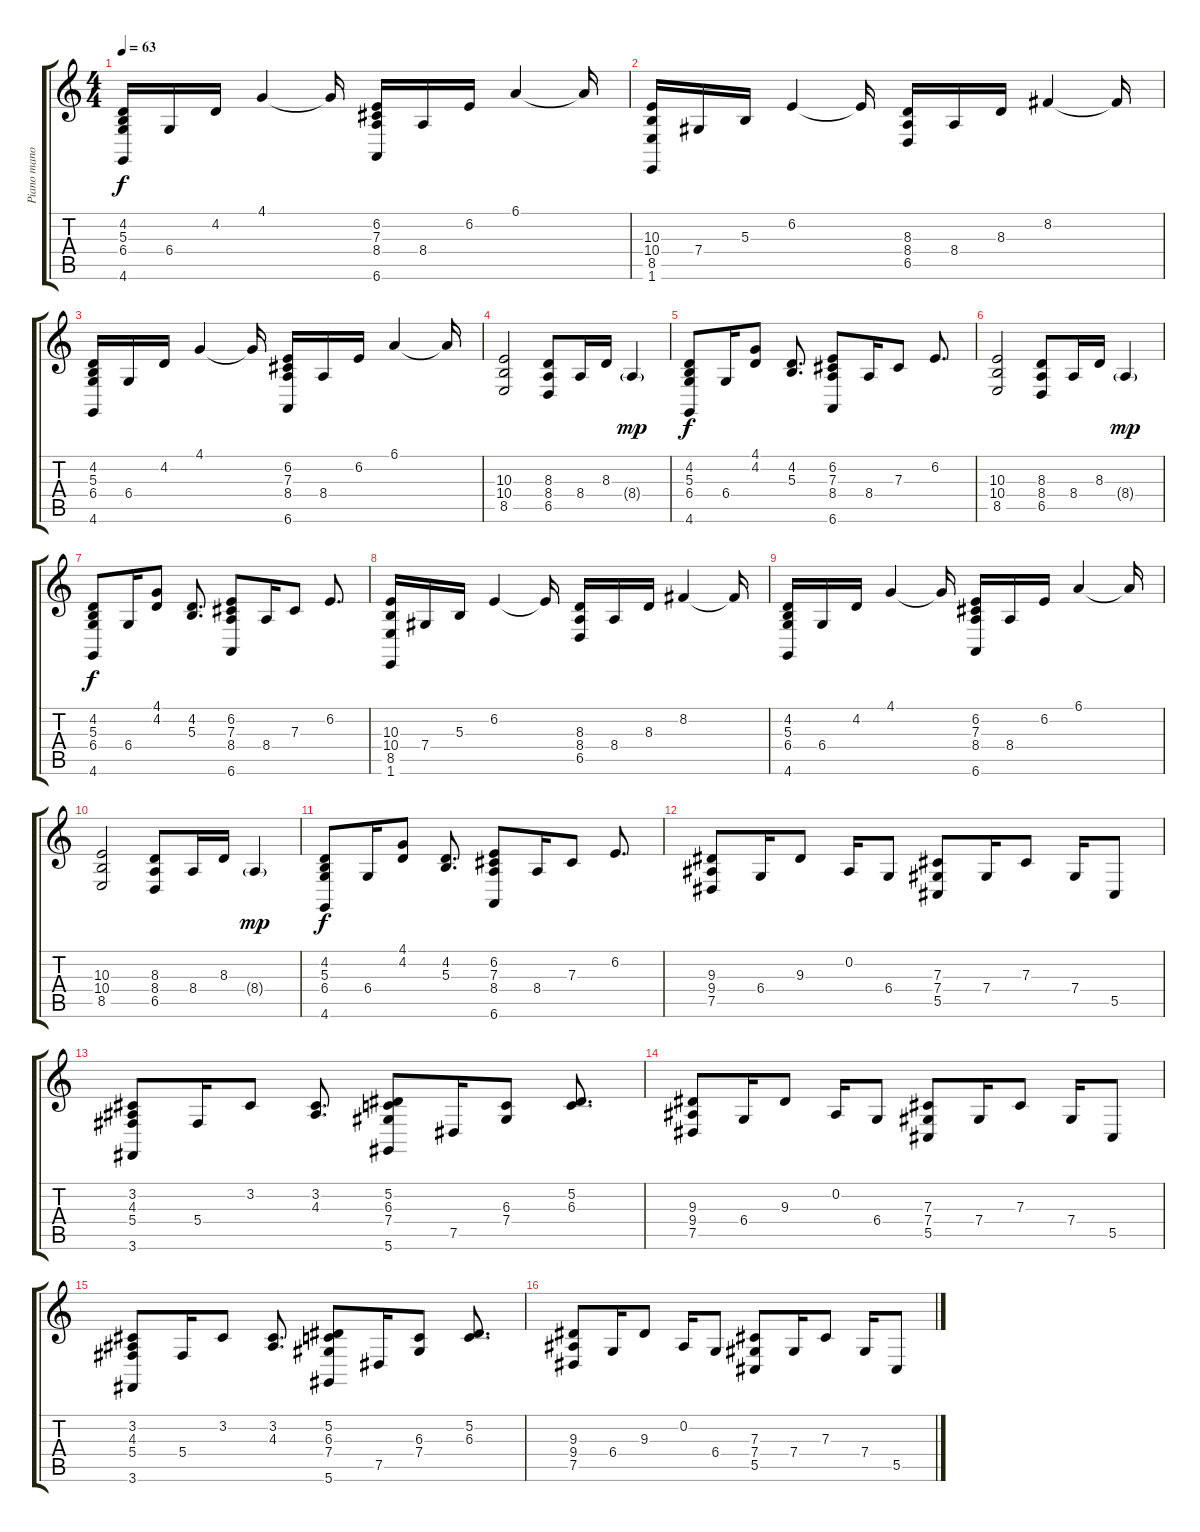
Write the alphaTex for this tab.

\track ("Piano mano izq." "Piano mano") {instrument brightacousticpiano}
\staff {score tabs}
\tuning (Eb4 Bb3 Gb3 Db3 Ab2 Eb2) {hide}
\ts (4 4)
\tempo 63
\clef g2
\ks c
(4.2 5.3 6.4 4.6).16{dy f} 6.4.16 4.2.16 4.1.4 4.1{t}.16 (6.2 7.3 8.4 6.6).16 8.4.16 6.2.16 6.1.4 6.1{t}.16 |
(10.3 10.4 8.5 1.6).16 7.4.16 5.3.16 6.2.4 6.2{t}.16 (8.3 8.4 6.5).16 8.4.16 8.3.16 8.2.4 8.2{t}.16 |
(4.2 5.3 6.4 4.6).16 6.4.16 4.2.16 4.1.4 4.1{t}.16 (6.2 7.3 8.4 6.6).16 8.4.16 6.2.16 6.1.4 6.1{t}.16 |
(10.3 10.4 8.5).2 (8.3 8.4 6.5).8 8.4.16 8.3.16 8.4{g}.4{dy mp} |
(4.2 5.3 6.4 4.6).8{dy f} 6.4.16 (4.1 4.2).8 (4.2 5.3).8{d} (6.2 7.3 8.4 6.6).8 8.4.16 7.3.8 6.2.8{d} |
(10.3 10.4 8.5).2 (8.3 8.4 6.5).8 8.4.16 8.3.16 8.4{g}.4{dy mp} |
(4.2 5.3 6.4 4.6).8{dy f} 6.4.16 (4.1 4.2).8 (4.2 5.3).8{d} (6.2 7.3 8.4 6.6).8 8.4.16 7.3.8 6.2.8{d} |
(10.3 10.4 8.5 1.6).16 7.4.16 5.3.16 6.2.4 6.2{t}.16 (8.3 8.4 6.5).16 8.4.16 8.3.16 8.2.4 8.2{t}.16 |
(4.2 5.3 6.4 4.6).16 6.4.16 4.2.16 4.1.4 4.1{t}.16 (6.2 7.3 8.4 6.6).16 8.4.16 6.2.16 6.1.4 6.1{t}.16 |
(10.3 10.4 8.5).2 (8.3 8.4 6.5).8 8.4.16 8.3.16 8.4{g}.4{dy mp} |
(4.2 5.3 6.4 4.6).8{dy f} 6.4.16 (4.1 4.2).8 (4.2 5.3).8{d} (6.2 7.3 8.4 6.6).8 8.4.16 7.3.8 6.2.8{d} |
(9.3 9.4 7.5).8{volume 11} 6.4.16 9.3.8 0.2.16 6.4.8 (7.3 7.4 5.5).8 7.4.16 7.3.8 7.4.16 5.5.8 |
(3.2 4.3 5.4 3.6).8 5.4.16 3.2.8 (3.2 4.3).8{d} (5.2 6.3 7.4 5.6).8 7.5.16 (6.3 7.4).8 (5.2 6.3).8{d} |
(9.3 9.4 7.5).8 6.4.16 9.3.8 0.2.16 6.4.8 (7.3 7.4 5.5).8 7.4.16 7.3.8 7.4.16 5.5.8 |
(3.2 4.3 5.4 3.6).8 5.4.16 3.2.8 (3.2 4.3).8{d} (5.2 6.3 7.4 5.6).8 7.5.16 (6.3 7.4).8 (5.2 6.3).8{d} |
(9.3 9.4 7.5).8 6.4.16 9.3.8 0.2.16 6.4.8 (7.3 7.4 5.5).8 7.4.16 7.3.8 7.4.16 5.5.8
